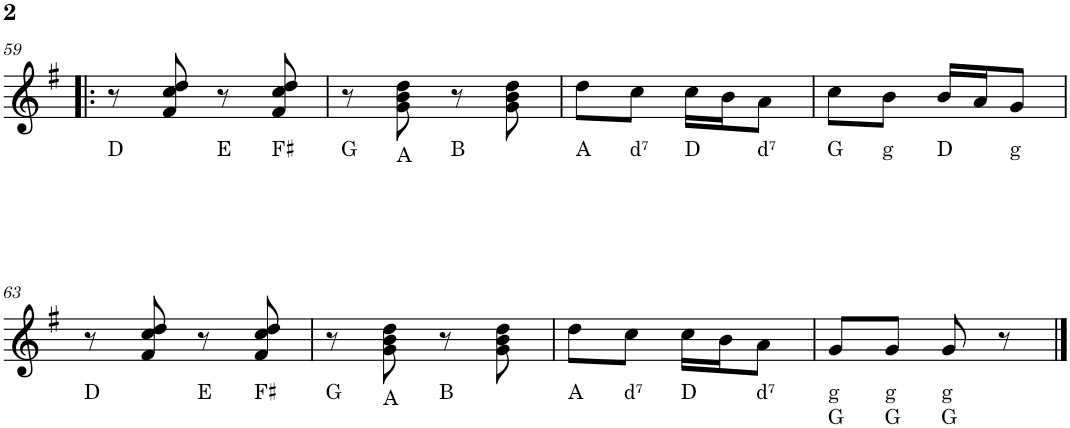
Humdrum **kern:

**kern	**kern	**kern
*part1	*part1	*part1
*staff3	*staff2	*staff1
*I"Accordion	*	*
*I'Acc.	*	*
!!LO:PB:g=z
*clefF4	*clefF4	*clefG2
*k[f#]	*k[f#]	*k[f#]
*M2/4	*M2/4	*M2/4
=59!|:	=59!|:	=59!|:
*	*	*^
!	!	!LO:TX:b:t=D	!
!LO:TX:b:t=D	!	!	!
4DD	4DD	8r	4ryy
.	.	8f#/ 8cc/ 8dd/	.
!	!	!LO:TX:b:t=E	!
!LO:TX:b:t=E	!	!	!
8EE/L	8EE/L	8r	8ryy
!	!	!LO:TX:b:t=F♯	!
!LO:TX:b:t=F♯	!	!	!
8FF#~/J	8FF#~/J	8f#/ 8cc/ 8dd/	8ryy
=60	=60	=60	=60
!	!	!LO:TX:b:t=G	!
!LO:TX:b:t=G	!	!	!
8GG/L	8GG/L	8r	8ryy
!	!	!LO:TX:b:t=A	!
!LO:TX:b:t=A	!	!	!
8AA/J	8AA/J	8g\ 8b\ 8dd\	8ryy
!	!	!LO:TX:b:t=B	!
!LO:TX:b:t=B	!	!	!
4BB~	4BB~	8r	4ryy
.	.	8g\ 8b\ 8dd\	.
=61	=61	=61	=61
!	!	!LO:TX:b:t=A	!
!LO:TX:b:t=A	!	!	!
8AA\L	8AA\L	8dd\L	8ryy
!	!	!LO:TX:b:t=d⁷	!
!LO:TX:b:t=d⁷	!	!	!
8F#\ 8c\ 8d\J	8d\J	8cc\J	8ryy
!	!	!LO:TX:b:t=D	!
!LO:TX:b:t=D	!	!	!
8D\L	8D\L	16cc\LL	8ryy
.	.	16b\J	.
!	!	!LO:TX:b:t=d⁷	!
!LO:TX:b:t=d⁷	!	!	!
8F#\ 8c\ 8d\J	8d\J	8a\J	8ryy
=62	=62	=62	=62
!	!	!LO:TX:b:t=G	!
!LO:TX:b:t=G	!	!	!
8GG\L	8GG/L	8cc\L	8ryy
!	!	!LO:TX:b:t=g	!
!LO:TX:b:t=g	!	!	!
8G\ 8B\ 8d\J	8G/J	8b\J	8ryy
!	!	!LO:TX:b:t=D	!
!LO:TX:b:t=D	!	!	!
8D\L	8D\L	16b/LL	8ryy
.	.	16a/J	.
!	!	!LO:TX:b:t=g	!
!LO:TX:b:t=g	!	!	!
8G\ 8B\ 8d\J	8G\J	8g/J	8ryy
!!LO:LB:g=z	!!
=63	=63	=63	=63
!	!	!LO:TX:b:t=D	!
!LO:TX:b:t=D	!	!	!
4DD	4DD	8r	4ryy
.	.	8f#/ 8cc/ 8dd/	.
!	!	!LO:TX:b:t=E	!
!LO:TX:b:t=E	!	!	!
8EE/L	8EE/L	8r	8ryy
!	!	!LO:TX:b:t=F♯	!
!LO:TX:b:t=F♯	!	!	!
8FF#~/J	8FF#~/J	8f#/ 8cc/ 8dd/	8ryy
=64	=64	=64	=64
!	!	!LO:TX:b:t=G	!
!LO:TX:b:t=G	!	!	!
8GG/L	8GG/L	8r	8ryy
!	!	!LO:TX:b:t=A	!
!LO:TX:b:t=A	!	!	!
8AA/J	8AA/J	8g\ 8b\ 8dd\	8ryy
!	!	!LO:TX:b:t=B	!
!LO:TX:b:t=B	!	!	!
4BB~	4BB~	8r	4ryy
.	.	8g\ 8b\ 8dd\	.
=65	=65	=65	=65
!	!	!LO:TX:b:t=A	!
!LO:TX:b:t=A	!	!	!
8AA\L	8AA\L	8dd\L	8ryy
!	!	!LO:TX:b:t=d⁷	!
!LO:TX:b:t=d⁷	!	!	!
8F#\ 8c\ 8d\J	8d\J	8cc\J	8ryy
!	!	!LO:TX:b:t=D	!
!LO:TX:b:t=D	!	!	!
8D\L	8D\L	16cc\LL	8ryy
.	.	16b\J	.
!	!	!LO:TX:b:t=d⁷	!
!LO:TX:b:t=d⁷	!	!	!
8F#\ 8c\ 8d\J	8d\J	8a\J	8ryy
=66	=66	=66	=66
!	!	!LO:TX:b:t=g	!
!	!	!LO:TX:b:t=G	!
!LO:TX:b:t=g	!	!	!
!LO:TX:b:t=G	!	!	!
8GG\ 8G\ 8B\ 8d\L	8GG/ 8G/L	8g/L	8ryy
!	!	!LO:TX:b:t=g	!
!	!	!LO:TX:b:t=G	!
!LO:TX:b:t=g	!	!	!
!LO:TX:b:t=G	!	!	!
8GG\ 8G\ 8B\ 8d\J	8GG/ 8G/J	8g/J	8ryy
!	!	!LO:TX:b:t=g	!
!	!	!LO:TX:b:t=G	!
!LO:TX:b:t=g	!	!	!
!LO:TX:b:t=G	!	!	!
8GG 8G 8B 8d	8GG 8G	8g/	8ryy
8r	8r	8r	8ryy
*	*	*v	*v
==	==	==
*-	*-	*-
